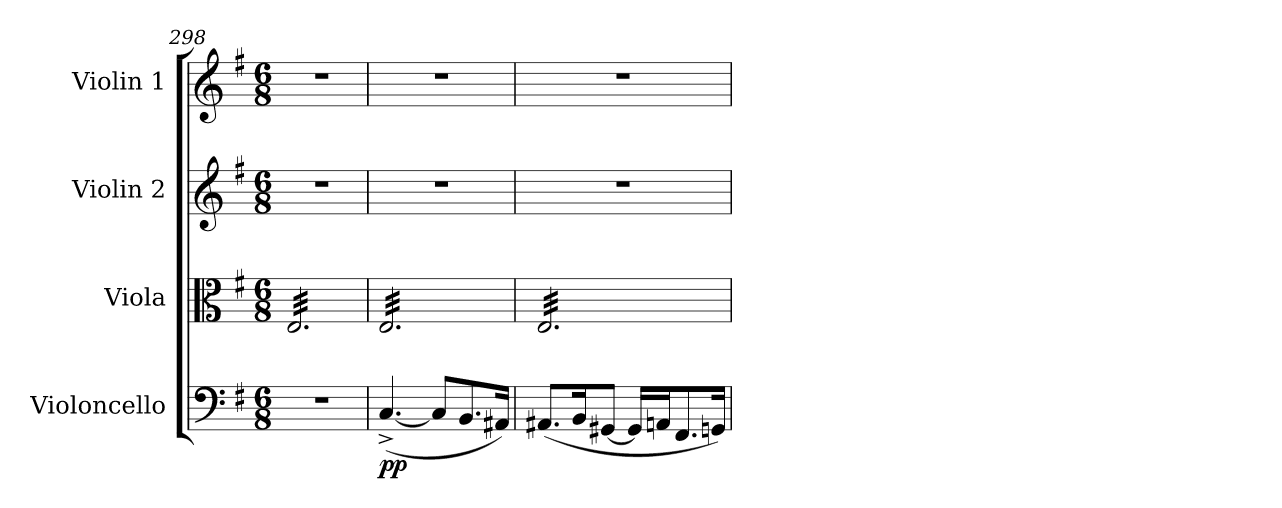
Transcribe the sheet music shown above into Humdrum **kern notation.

**kern	**dynam	**kern	**kern	**kern
*part4	*part4	*part3	*part2	*part1
*staff4	*staff4	*staff3	*staff2	*staff1
*I"Violoncello	*	*I"Viola	*I"Violin 2	*I"Violin 1
*I'Vc	*	*I'Vla	*I'Vln	*I'Vln
*clefF4	*	*clefC3	*clefG2	*clefG2
*k[f#]	*	*k[f#]	*k[f#]	*k[f#]
*M6/8	*	*M6/8	*M6/8	*M6/8
=298	=298	=298	=298	=298
*	*	*tremolo	*	*
2.r	.	32E/LLL	2.r	2.r
.	.	32E/	.	.
.	.	32E/	.	.
.	.	32E/	.	.
.	.	32E/	.	.
.	.	32E/	.	.
.	.	32E/	.	.
.	.	32E/	.	.
.	.	32E/	.	.
.	.	32E/	.	.
.	.	32E/	.	.
.	.	32E/	.	.
.	.	32E/	.	.
.	.	32E/	.	.
.	.	32E/	.	.
.	.	32E/	.	.
.	.	32E/	.	.
.	.	32E/	.	.
.	.	32E/	.	.
.	.	32E/	.	.
.	.	32E/	.	.
.	.	32E/	.	.
.	.	32E/	.	.
.	.	32E/JJJ	.	.
=299	=299	=299	=299	=299
!	!LO:DY:b	!	!	!
([4.C^/	pp	32E/LLL	2.r	2.r
.	.	32E/	.	.
.	.	32E/	.	.
.	.	32E/	.	.
.	.	32E/	.	.
.	.	32E/	.	.
.	.	32E/	.	.
.	.	32E/	.	.
.	.	32E/	.	.
.	.	32E/	.	.
.	.	32E/	.	.
.	.	32E/	.	.
8C/L]	.	32E/	.	.
.	.	32E/	.	.
.	.	32E/	.	.
.	.	32E/	.	.
8.BB/	.	32E/	.	.
.	.	32E/	.	.
.	.	32E/	.	.
.	.	32E/	.	.
.	.	32E/	.	.
.	.	32E/	.	.
16AA#X/Jk)	.	32E/	.	.
.	.	32E/JJJ	.	.
=300	=300	=300	=300	=300
(8.AA#X/L	.	32E/LLL	2.r	2.r
.	.	32E/	.	.
.	.	32E/	.	.
.	.	32E/	.	.
.	.	32E/	.	.
.	.	32E/	.	.
16BB/K	.	32E/	.	.
.	.	32E/	.	.
[8GG#X/J	.	32E/	.	.
.	.	32E/	.	.
.	.	32E/	.	.
.	.	32E/	.	.
16GG#/LL]	.	32E/	.	.
.	.	32E/	.	.
16AAn/J	.	32E/	.	.
.	.	32E/	.	.
8.FF#/	.	32E/	.	.
.	.	32E/	.	.
.	.	32E/	.	.
.	.	32E/	.	.
.	.	32E/	.	.
.	.	32E/	.	.
16GGn/Jk)	.	32E/	.	.
.	.	32E/JJJ	.	.
*	*	*Xtremolo	*	*
=	=	=	=	=
*-	*-	*-	*-	*-
